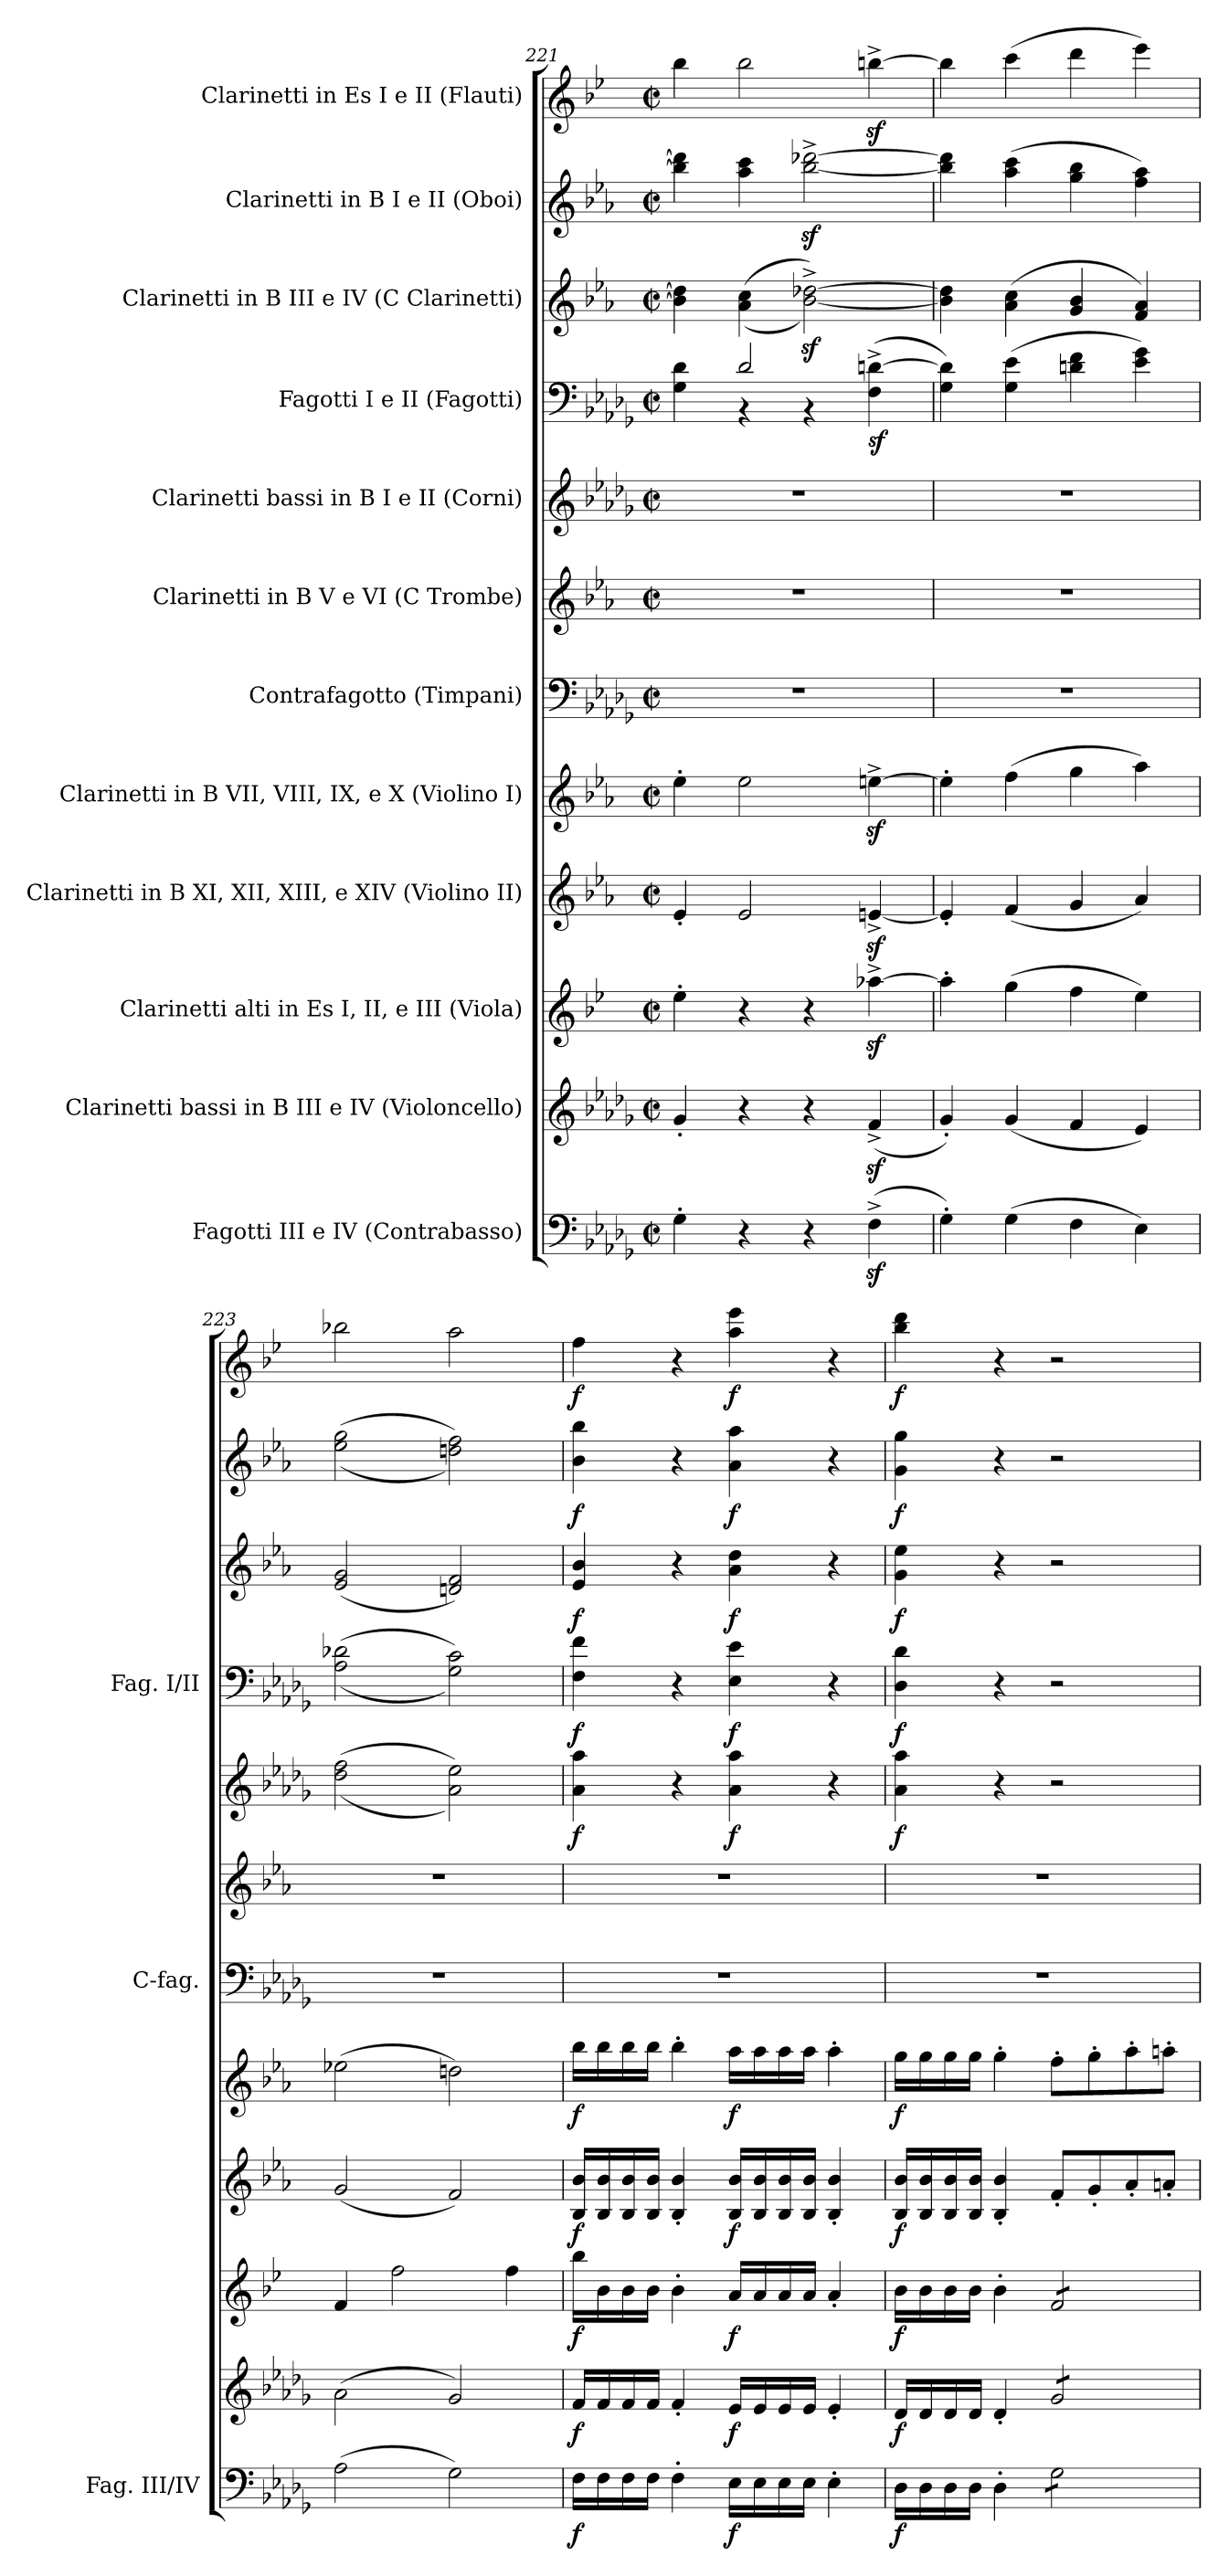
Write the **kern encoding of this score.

**kern	**dynam	**kern	**dynam	**kern	**dynam	**kern	**dynam	**kern	**dynam	**kern	**kern	**kern	**dynam	**kern	**dynam	**kern	**dynam	**kern	**dynam	**kern	**dynam
*part12	*part12	*part11	*part11	*part10	*part10	*part9	*part9	*part8	*part8	*part7	*part6	*part5	*part5	*part4	*part4	*part3	*part3	*part2	*part2	*part1	*part1
*staff12	*staff12	*staff11	*staff11	*staff10	*staff10	*staff9	*staff9	*staff8	*staff8	*staff7	*staff6	*staff5	*staff5	*staff4	*staff4	*staff3	*staff3	*staff2	*staff2	*staff1	*staff1
*I"Fagotti III e IV (Contrabasso)	*	*I"Clarinetti bassi in B III e IV (Violoncello)	*	*I"Clarinetti alti in Es I, II, e III (Viola)	*	*I"Clarinetti in B XI, XII, XIII, e XIV (Violino II)	*	*I"Clarinetti in B VII, VIII, IX, e X (Violino I)	*	*I"Contrafagotto (Timpani)	*I"Clarinetti in B V e VI (C Trombe)	*I"Clarinetti bassi in B I e II (Corni)	*	*I"Fagotti I e II (Fagotti)	*	*I"Clarinetti in B III e IV (C Clarinetti)	*	*I"Clarinetti in B I e II (Oboi)	*	*I"Clarinetti in Es I e II (Flauti)	*
*I'Fag. III/IV	*	*	*	*	*	*	*	*	*	*I'C-fag.	*	*	*	*I'Fag. I/II	*	*	*	*	*	*	*
*clefF4	*	*clefG2	*	*clefG2	*	*clefG2	*	*clefG2	*	*clefF4	*clefG2	*clefG2	*	*clefF4	*	*clefG2	*	*clefG2	*	*clefG2	*
*	*	*ITrd8c14	*	*ITrd5c9	*	*ITrd1c2	*	*ITrd1c2	*	*ITrd7c12	*ITrd1c2	*ITrd8c14	*	*	*	*ITrd1c2	*	*ITrd1c2	*	*ITrd-2c-3	*
*k[b-e-a-d-g-]	*	*k[b-e-a-d-g-]	*	*k[b-e-a-d-g-]	*	*k[b-e-a-d-g-]	*	*k[b-e-a-d-g-]	*	*k[b-e-a-d-g-]	*k[b-e-a-d-g-]	*k[b-e-a-d-g-]	*	*k[b-e-a-d-g-]	*	*k[b-e-a-d-g-]	*	*k[b-e-a-d-g-]	*	*k[b-e-a-d-g-]	*
*M2/2	*	*M2/2	*	*M2/2	*	*M2/2	*	*M2/2	*	*M2/2	*M2/2	*M2/2	*	*M2/2	*	*M2/2	*	*M2/2	*	*M2/2	*
*met(c|)	*	*met(c|)	*	*met(c|)	*	*met(c|)	*	*met(c|)	*	*met(c|)	*met(c|)	*met(c|)	*	*met(c|)	*	*met(c|)	*	*met(c|)	*	*met(c|)	*
=221	=221	=221	=221	=221	=221	=221	=221	=221	=221	=221	=221	=221	=221	=221	=221	=221	=221	=221	=221	=221	=221
*	*	*	*	*	*	*	*	*	*	*	*	*	*	*^	*	*	*	*	*	*	*
4G-'\	.	4G-'/	.	4g-'\	.	4d-'/	.	4dd-'\	.	1r	1r	1r	.	4G-\ 4d-\	4ryy	.	4a-\] 4cc-\]	.	4aa-\] 4ccc-\]	.	4ddd-\	.
4r	.	4r	.	4r	.	2d-/	.	2dd-\	.	.	.	.	.	2d-/	4r	.	(>(>4g-\ 4b-\	.	4gg-\ 4bb-\	.	2ddd-\	.
4r	.	4r	.	4r	.	.	.	.	.	.	.	.	.	.	4r	.	[2a-\z<^ [2cc-X\z<^))	.	[2aa-\z<^ [2ccc-X\z<^	.	.	.
!	!	!	!	!	!	!	!	!	!	!	!	!	!	!	!	!LO:DY:b	!	!	!	!	!	!
(>4Fz<^\	.	(<4Fz<^/	.	[4cc-Xz<^\	.	[4dnz<^/	.	[4ddnz<^\	.	.	.	.	.	(<4F\^ [4dn\^	4ryy	sf	.	.	.	.	[4dddnz<^\	.
*	*	*	*	*	*	*	*	*	*	*	*	*	*	*v	*v	*	*	*	*	*	*	*
=222	=222	=222	=222	=222	=222	=222	=222	=222	=222	=222	=222	=222	=222	=222	=222	=222	=222	=222	=222	=222	=222
4G-'\)	.	4G-'/)	.	4cc-'\]	.	4d'/]	.	4dd'\]	.	1r	1r	1r	.	4G-\ 4d\])	.	4a-\] 4cc-\]	.	4aa-\] 4ccc-\]	.	4ddd\]	.
(>4G-\	.	(<4G-/	.	(>4b-\	.	(<4e-/	.	(>4ee-\	.	.	.	.	.	(>4G-\ 4e-\	.	(<4g-\ 4b-\	.	(>4gg-\ 4bb-\	.	(>4eee-\	.
4F\	.	4F/	.	4a-\	.	4f/	.	4ff\	.	.	.	.	.	4dn\ 4f\	.	4f/ 4a-/	.	4ff\ 4aa-\	.	4fff\	.
4E-\)	.	4E-/)	.	4g-\)	.	4g-/)	.	4gg-\)	.	.	.	.	.	4e-\ 4g-\)	.	4e-/ 4g-/)	.	4ee-\ 4gg-\)	.	4ggg-\)	.
=223	=223	=223	=223	=223	=223	=223	=223	=223	=223	=223	=223	=223	=223	=223	=223	=223	=223	=223	=223	=223	=223
(>2A-\	.	(>2A-\	.	4A-/	.	(<2f/	.	(>2dd-X\	.	1r	1r	(<(>2d-\ 2f\	.	(<(>2A-\ 2d-X\	.	(<2d-/ 2f/	.	(<(>2dd-\ 2ff\	.	2ddd-X\	.
.	.	.	.	2a-\	.	.	.	.	.	.	.	.	.	.	.	.	.	.	.	.	.
2G-\)	.	2G-/)	.	.	.	2e-/)	.	2ccn\)	.	.	.	2A-\ 2e-\))	.	2G-\ 2c\))	.	2cn/ 2e-/)	.	2ccn\ 2ee-\))	.	2ccc\	.
.	.	.	.	4a-\	.	.	.	.	.	.	.	.	.	.	.	.	.	.	.	.	.
=224	=224	=224	=224	=224	=224	=224	=224	=224	=224	=224	=224	=224	=224	=224	=224	=224	=224	=224	=224	=224	=224
!	!LO:DY:b	!	!LO:DY:b	!	!LO:DY:b	!	!LO:DY:b	!	!LO:DY:b	!	!	!	!LO:DY:b	!	!LO:DY:b	!	!LO:DY:b	!	!LO:DY:b	!	!LO:DY:b
16F\LL	f	16F/LL	f	16dd-\LL	f	16A-/ 16a-/LL	f	16aa-\LL	f	1r	1r	4A-\ 4a-\	f	4F\ 4f\	f	4d-/ 4a-/	f	4a-\ 4aa-\	f	4aa-\	f
16F\	.	16F/	.	16d-\	.	16A-/ 16a-/	.	16aa-\	.	.	.	.	.	.	.	.	.	.	.	.	.
16F\	.	16F/	.	16d-\	.	16A-/ 16a-/	.	16aa-\	.	.	.	.	.	.	.	.	.	.	.	.	.
16F\JJ	.	16F/JJ	.	16d-\JJ	.	16A-/ 16a-/JJ	.	16aa-\JJ	.	.	.	.	.	.	.	.	.	.	.	.	.
4F'\	.	4F'/	.	4d-'\	.	4A-/' 4a-/'	.	4aa-'\	.	.	.	4r	.	4r	.	4r	.	4r	.	4r	.
!	!LO:DY:b	!	!LO:DY:b	!	!LO:DY:b	!	!LO:DY:b	!	!LO:DY:b	!	!	!	!LO:DY:b	!	!LO:DY:b	!	!LO:DY:b	!	!LO:DY:b	!	!LO:DY:b
16E-\LL	f	16E-/LL	f	16c/LL	f	16A-/ 16a-/LL	f	16gg-\LL	f	.	.	4A-\ 4a-\	f	4E-\ 4e-\	f	4g-\ 4cc\	f	4g-\ 4gg-\	f	4ccc\ 4ggg-\	f
16E-\	.	16E-/	.	16c/	.	16A-/ 16a-/	.	16gg-\	.	.	.	.	.	.	.	.	.	.	.	.	.
16E-\	.	16E-/	.	16c/	.	16A-/ 16a-/	.	16gg-\	.	.	.	.	.	.	.	.	.	.	.	.	.
16E-\JJ	.	16E-/JJ	.	16c/JJ	.	16A-/ 16a-/JJ	.	16gg-\JJ	.	.	.	.	.	.	.	.	.	.	.	.	.
4E-'\	.	4E-'/	.	4c'/	.	4A-/' 4a-/'	.	4gg-'\	.	.	.	4r	.	4r	.	4r	.	4r	.	4r	.
=225	=225	=225	=225	=225	=225	=225	=225	=225	=225	=225	=225	=225	=225	=225	=225	=225	=225	=225	=225	=225	=225
!	!LO:DY:b	!	!LO:DY:b	!	!LO:DY:b	!	!LO:DY:b	!	!LO:DY:b	!	!	!	!LO:DY:b	!	!LO:DY:b	!	!LO:DY:b	!	!LO:DY:b	!	!LO:DY:b
16D-\LL	f	16D-/LL	f	16d-\LL	f	16A-/ 16a-/LL	f	16ff\LL	f	1r	1r	4A-\ 4a-\	f	4D-\ 4d-\	f	4f\ 4dd-\	f	4f\ 4ff\	f	4ddd-\ 4fff\	f
16D-\	.	16D-/	.	16d-\	.	16A-/ 16a-/	.	16ff\	.	.	.	.	.	.	.	.	.	.	.	.	.
16D-\	.	16D-/	.	16d-\	.	16A-/ 16a-/	.	16ff\	.	.	.	.	.	.	.	.	.	.	.	.	.
16D-\JJ	.	16D-/JJ	.	16d-\JJ	.	16A-/ 16a-/JJ	.	16ff\JJ	.	.	.	.	.	.	.	.	.	.	.	.	.
4D-'\	.	4D-'/	.	4d-'\	.	4A-/' 4a-/'	.	4ff'\	.	.	.	4r	.	4r	.	4r	.	4r	.	4r	.
*tremolo	*	*	*	*	*	*	*	*	*	*	*	*	*	*	*	*	*	*	*	*	*
*	*	*tremolo	*	*	*	*	*	*	*	*	*	*	*	*	*	*	*	*	*	*	*
*	*	*	*	*tremolo	*	*	*	*	*	*	*	*	*	*	*	*	*	*	*	*	*
8G-\L	.	8G-/L	.	8A-/L	.	8e-'/L	.	8ee-'\L	.	.	.	2r	.	2r	.	2r	.	2r	.	2r	.
8G-\	.	8G-/	.	8A-/	.	8f'/	.	8ff'\	.	.	.	.	.	.	.	.	.	.	.	.	.
8G-\	.	8G-/	.	8A-/	.	8g-'/	.	8gg-'\	.	.	.	.	.	.	.	.	.	.	.	.	.
8G-\J	.	8G-/J	.	8A-/J	.	8gn'/J	.	8ggn'\J	.	.	.	.	.	.	.	.	.	.	.	.	.
*	*	*	*	*Xtremolo	*	*	*	*	*	*	*	*	*	*	*	*	*	*	*	*	*
*	*	*Xtremolo	*	*	*	*	*	*	*	*	*	*	*	*	*	*	*	*	*	*	*
*Xtremolo	*	*	*	*	*	*	*	*	*	*	*	*	*	*	*	*	*	*	*	*	*
=	=	=	=	=	=	=	=	=	=	=	=	=	=	=	=	=	=	=	=	=	=
*-	*-	*-	*-	*-	*-	*-	*-	*-	*-	*-	*-	*-	*-	*-	*-	*-	*-	*-	*-	*-	*-
